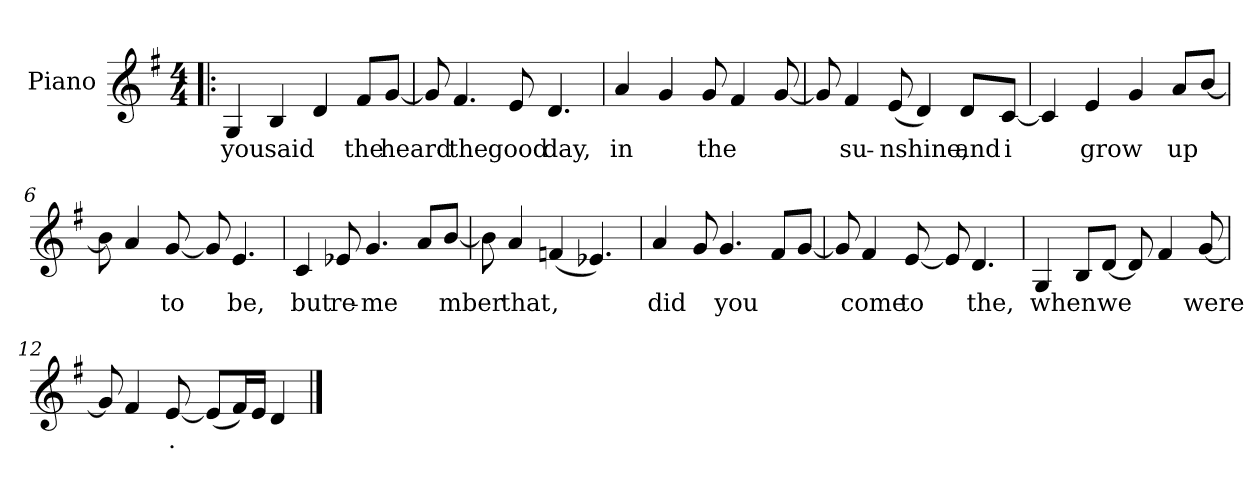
**kern	**text
*part1	*part1
*staff1	*staff1
*I"Piano	*
*I'Pno.	*
*clefG2	*
*k[f#]	*
*G:	*
*M4/4	*
=1!|:	=1!|:
4G/	you
4B/	said
4d/	--
8f#/L	the
[8g/J	heard
=2	=2
8g/]	.
4.f#/	the
8e/	good
4.d/	day,
=3	=3
4a/	in
4g/	--
8g/	the
4f#/	--
[8g/	--
=4	=4
8g/]	.
4f#/	su-
(<8e/	-nshine,
4d/)	.
8d/L	and
[8c/J	i
=5	=5
4c/]	.
4e/	grow
4g/	--
8a/L	up
[8b/J	--
=6	=6
8b\]	.
4a/	--
[8g/	to
8g/]	.
4.e/	be,
=7	=7
4c/	but
8e-X/	re-
4.g/	me-
8a/L	--
[8b/J	-mber
=8	=8
8b\]	.
4a/	that
(<4fn/	-,
4.e-X/)	.
=9	=9
4a/	did
8g/	--
4.g/	you
8f#/L	--
[8g/J	--
=10	=10
8g/]	.
4f#/	come
[8e/	to
8e/]	.
4.d/	the,
=11	=11
4G/	when
8B/L	--
[8d/J	we
8d/]	.
4f#/	--
[8g/	were
=12	=12
8g/]	.
4f#/	--
[8e/	-.
(<8e/L]	.
16f#/L)	.
16e/JJ	.
4d/	.
==	==
*-	*-
